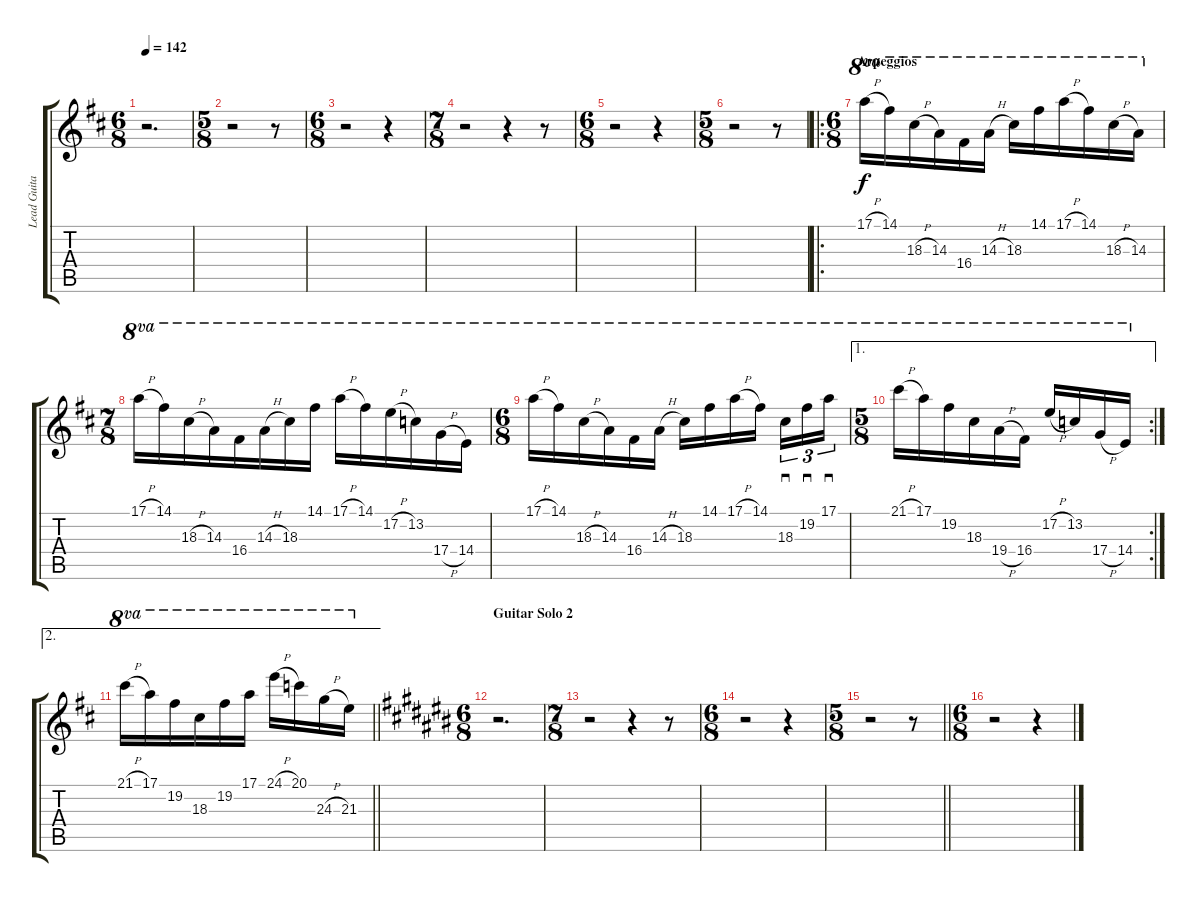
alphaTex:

\track ("Lead Guitar I" "Lead Guita") {instrument distortionguitar}
\staff {score tabs}
\tuning (E4 B3 G3 D3 A2 E2) {hide}
\ts (6 8)
\tempo 142
\clef g2
\ks d
r.2{d dy f} |
\ts (5 8)
r.2 r.8 |
\ts (6 8)
r.2 r.4 |
\ts (7 8)
r.2 r.4 r.8 |
\ts (6 8)
r.2 r.4 |
\ts (5 8)
r.2 r.8 |
\ro
\ts (6 8)
\section ("" "Arpeggios")
17.1{h}.16{ot 8va} 14.1.16{ot 8va} 18.3{h}.16{ot 8va} 14.3.16{ot 8va} 16.4.16{ot 8va} 14.3{h}.16{ot 8va} 18.3.16{ot 8va} 14.1.16{ot 8va} 17.1{h}.16{ot 8va} 14.1.16{ot 8va} 18.3{h}.16{ot 8va} 14.3.16{ot 8va} |
\ts (7 8)
17.1{h}.16{ot 8va} 14.1.16{ot 8va} 18.3{h}.16{ot 8va} 14.3.16{ot 8va} 16.4.16{ot 8va} 14.3{h}.16{ot 8va} 18.3.16{ot 8va} 14.1.16{ot 8va} 17.1{h}.16{ot 8va} 14.1.16{ot 8va} 17.2{h}.16{ot 8va} 13.2.16{ot 8va} 17.4{h}.16{ot 8va} 14.4.16{ot 8va} |
\ts (6 8)
17.1{h}.16{ot 8va} 14.1.16{ot 8va} 18.3{h}.16{ot 8va} 14.3.16{ot 8va} 16.4.16{ot 8va} 14.3{h}.16{ot 8va} 18.3.16{ot 8va} 14.1.16{ot 8va} 17.1{h}.16{ot 8va} 14.1.16{ot 8va beam splitsecondary} 18.3.16{sd tu (3 2) ot 8va} 19.2.16{sd tu (3 2) ot 8va} 17.1.16{sd tu (3 2) ot 8va} |
\ae 1
\rc 2
\ts (5 8)
21.1{h}.16{ot 8va} 17.1.16{ot 8va} 19.2.16{ot 8va} 18.3.16{ot 8va} 19.4{h}.16{ot 8va} 16.4.16{ot 8va} 17.2{h}.16{ot 8va} 13.2.16{ot 8va} 17.4{h}.16{ot 8va} 14.4.16{ot 8va} |
\ae 2
\barLineRight lightlight
21.1{h}.16{ot 8va} 17.1.16{ot 8va} 19.2.16{ot 8va} 18.3.16{ot 8va} 19.2.16{ot 8va} 17.1.16{ot 8va} 24.1{h}.16{ot 8va} 20.1.16{ot 8va} 24.3{h}.16{ot 8va} 21.3.16{ot 8va} |
\ts (6 8)
\section ("" "Guitar Solo 2")
\ks c#
r.2{d} |
\ts (7 8)
r.2 r.4 r.8 |
\ts (6 8)
\ks a#minor
r.2 r.4 |
\ts (5 8)
\barLineRight lightlight
\ks c#
r.2 r.8 |
\ts (6 8)
r.2 r.4
